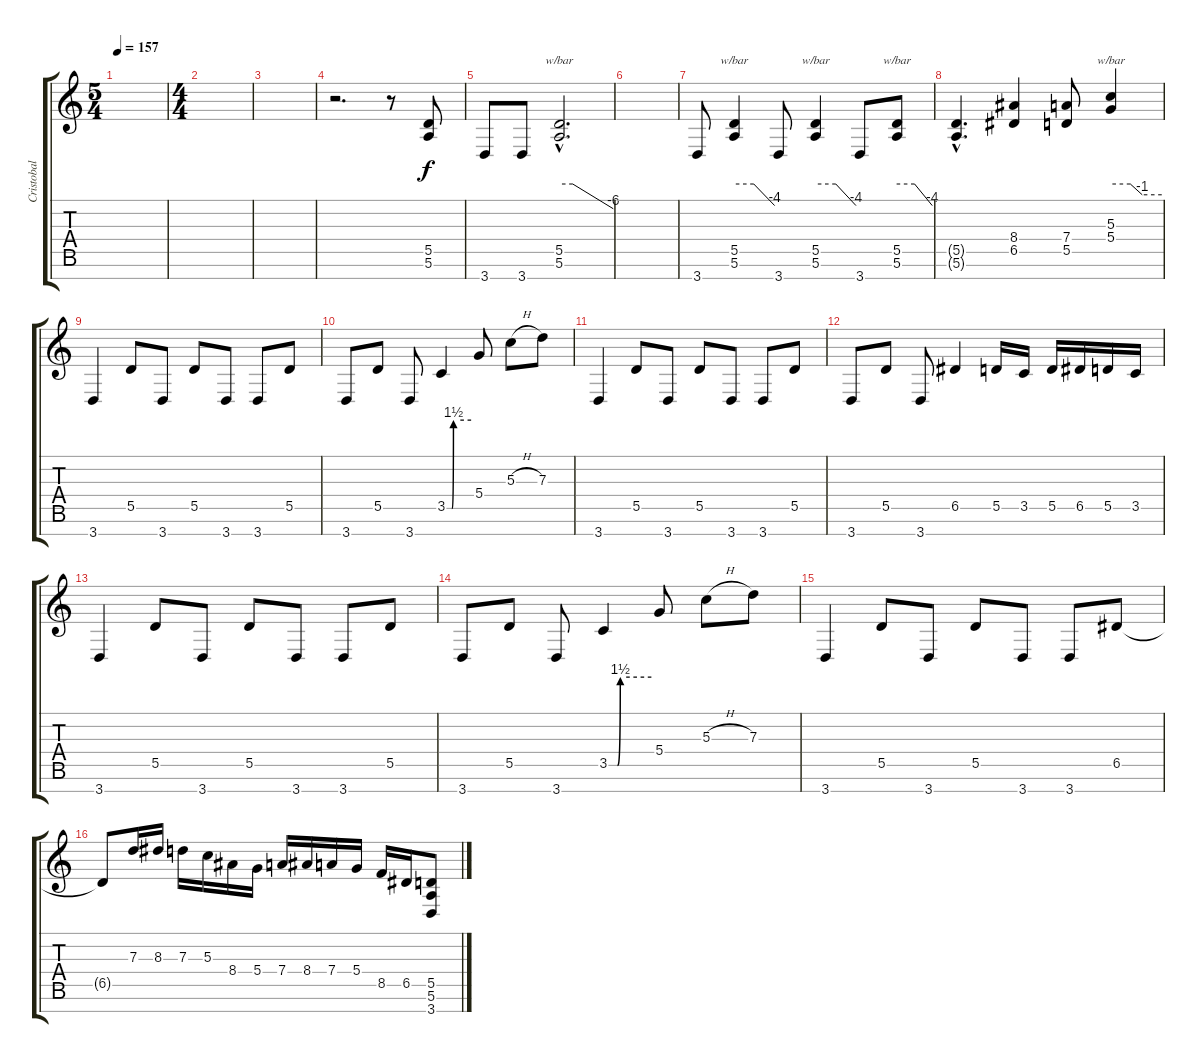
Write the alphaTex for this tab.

\track ("Cristobal" "Cristobal") {instrument distortionguitar}
\staff {score tabs}
\tuning (E4 B3 G3 D3 A2 E2 B1) {hide}
\ts (5 4)
\tempo 157
\clef g2
\ks c
|
\ts (4 4)
|
|
r.2{d} r.8 (5.5 5.6).8 |
3.7.8 3.7.8 (5.5{hac} 5.6{hac}).2{d tbe (custom default 0 0 15 0 60 -24)} |
|
3.7.8 (5.5 5.6).4{tbe (custom default 0 0 29 0 60 -16)} 3.7.8 (5.5 5.6).4{tbe (custom default 0 0 30 0 60 -16)} 3.7.8 (5.5 5.6).8{tbe (custom default 0 0 30 0 60 -16)} |
(5.5{hac t} 5.6{hac t}).4{d} (8.4 6.5).4 (7.4 5.5).8 (5.3 5.4).4{tbe (custom default 0 0 23 0 37 -4 60 -4)} |
3.7.4 5.5.8 3.7.8 5.5.8 3.7.8 3.7.8 5.5.8 |
3.7.8 5.5.8 3.7.8 3.5{be (custom 0 0 12 0 16 6 60 6)}.4 5.4.8 5.3{h}.8 7.3.8 |
3.7.4 5.5.8 3.7.8 5.5.8 3.7.8 3.7.8 5.5.8 |
3.7.8 5.5.8 3.7.8 6.5.4 5.5.16 3.5.16 5.5.16 6.5.16 5.5.16 3.5.16 |
3.7.4 5.5.8 3.7.8 5.5.8 3.7.8 3.7.8 5.5.8 |
3.7.8 5.5.8 3.7.8 3.5{be (custom 0 0 12 0 16 6 60 6)}.4 5.4.8 5.3{h}.8 7.3.8 |
3.7.4 5.5.8 3.7.8 5.5.8 3.7.8 3.7.8 6.5.8 |
6.5{t}.8 7.3.16 8.3.16 7.3.16 5.3.16 8.4.16 5.4.16 7.4.16 8.4.16 7.4.16 5.4.16 8.5.16 6.5.16 (5.5 5.6 3.7).8
